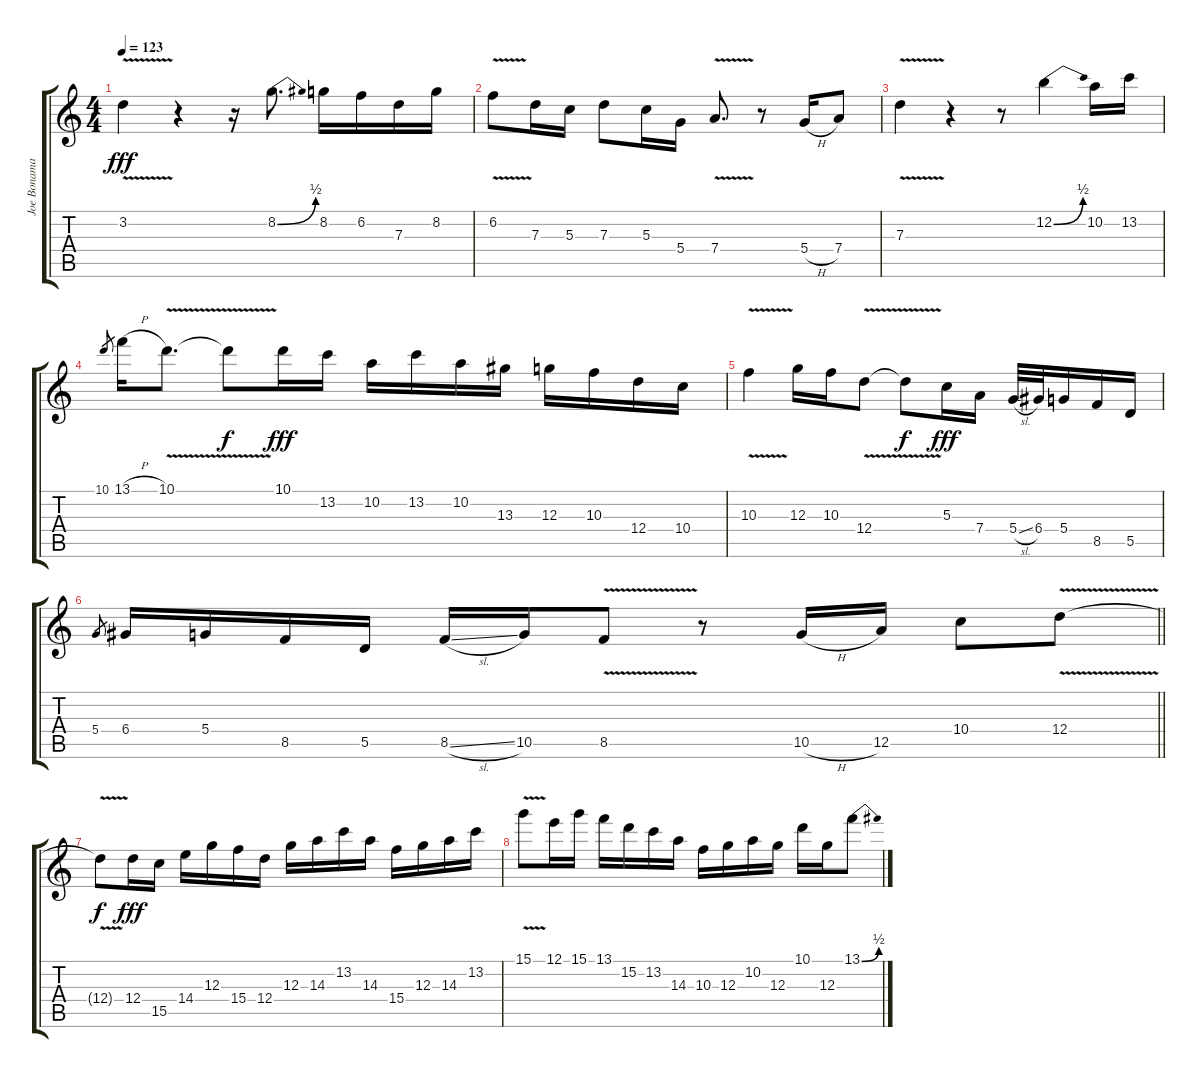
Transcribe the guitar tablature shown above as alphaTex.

\track ("Joe Bonamassa - Guitar" "Joe Bonama") {instrument overdrivenguitar}
\staff {score tabs}
\tuning (E4 B3 G3 D3 A2 D2) {hide}
\ts (4 4)
\tempo 123
\clef g2
\ks c
3.2{v}.4{dy fff} r.4 r.16 8.2{be (bend 0 0 60 2)}.8{d} 8.2.16 6.2.16 7.3.16 8.2.16 |
6.2{v}.8 7.3.16 5.3.16 7.3.8 5.3.16 5.4.16 7.4{v}.8{d} r.8 5.4{h}.16 7.4.8 |
7.3{v}.4 r.4 r.8 12.2{be (bend 0 0 60 2)}.4 10.2.16 13.2.16 |
10.1.8{gr} 13.1{h}.16 10.1{v}.8{d} 10.1{t}.8{dy f} 10.1.16{dy fff} 13.2.16 10.2.16 13.2.16 10.2.16 13.3.16 12.3.16 10.3.16 12.4.16 10.4.16 |
10.3{v}.4 12.3.16 10.3.16 12.4{v}.8 12.4{t}.8{dy f} 5.3.16{dy fff} 7.4.16 5.4{sl}.32 6.4.32 5.4.16 8.5.16 5.5.16 |
\barLineRight lightlight
5.4.8{gr} 6.4.16 5.4.16 8.5.16 5.5.16 8.5{sl}.16 10.5.16 8.5{v}.8 r.8 10.5{h}.16 12.5.16 10.4.8 12.4{v}.8 |
12.4{t}.8{dy f} 12.4.16{dy fff} 15.5.16 14.4.16 12.3.16 15.4.16 12.4.16 12.3.16 14.3.16 13.2.16 14.3.16 15.4.16 12.3.16 14.3.16 13.2.16 |
15.1{v}.8 12.1.16 15.1.16 13.1.16 15.2.16 13.2.16 14.3.16 10.3.16 12.3.16 10.2.16 12.3.16 10.1.16 12.3.16 13.1{be (bend 0 0 60 2)}.8
